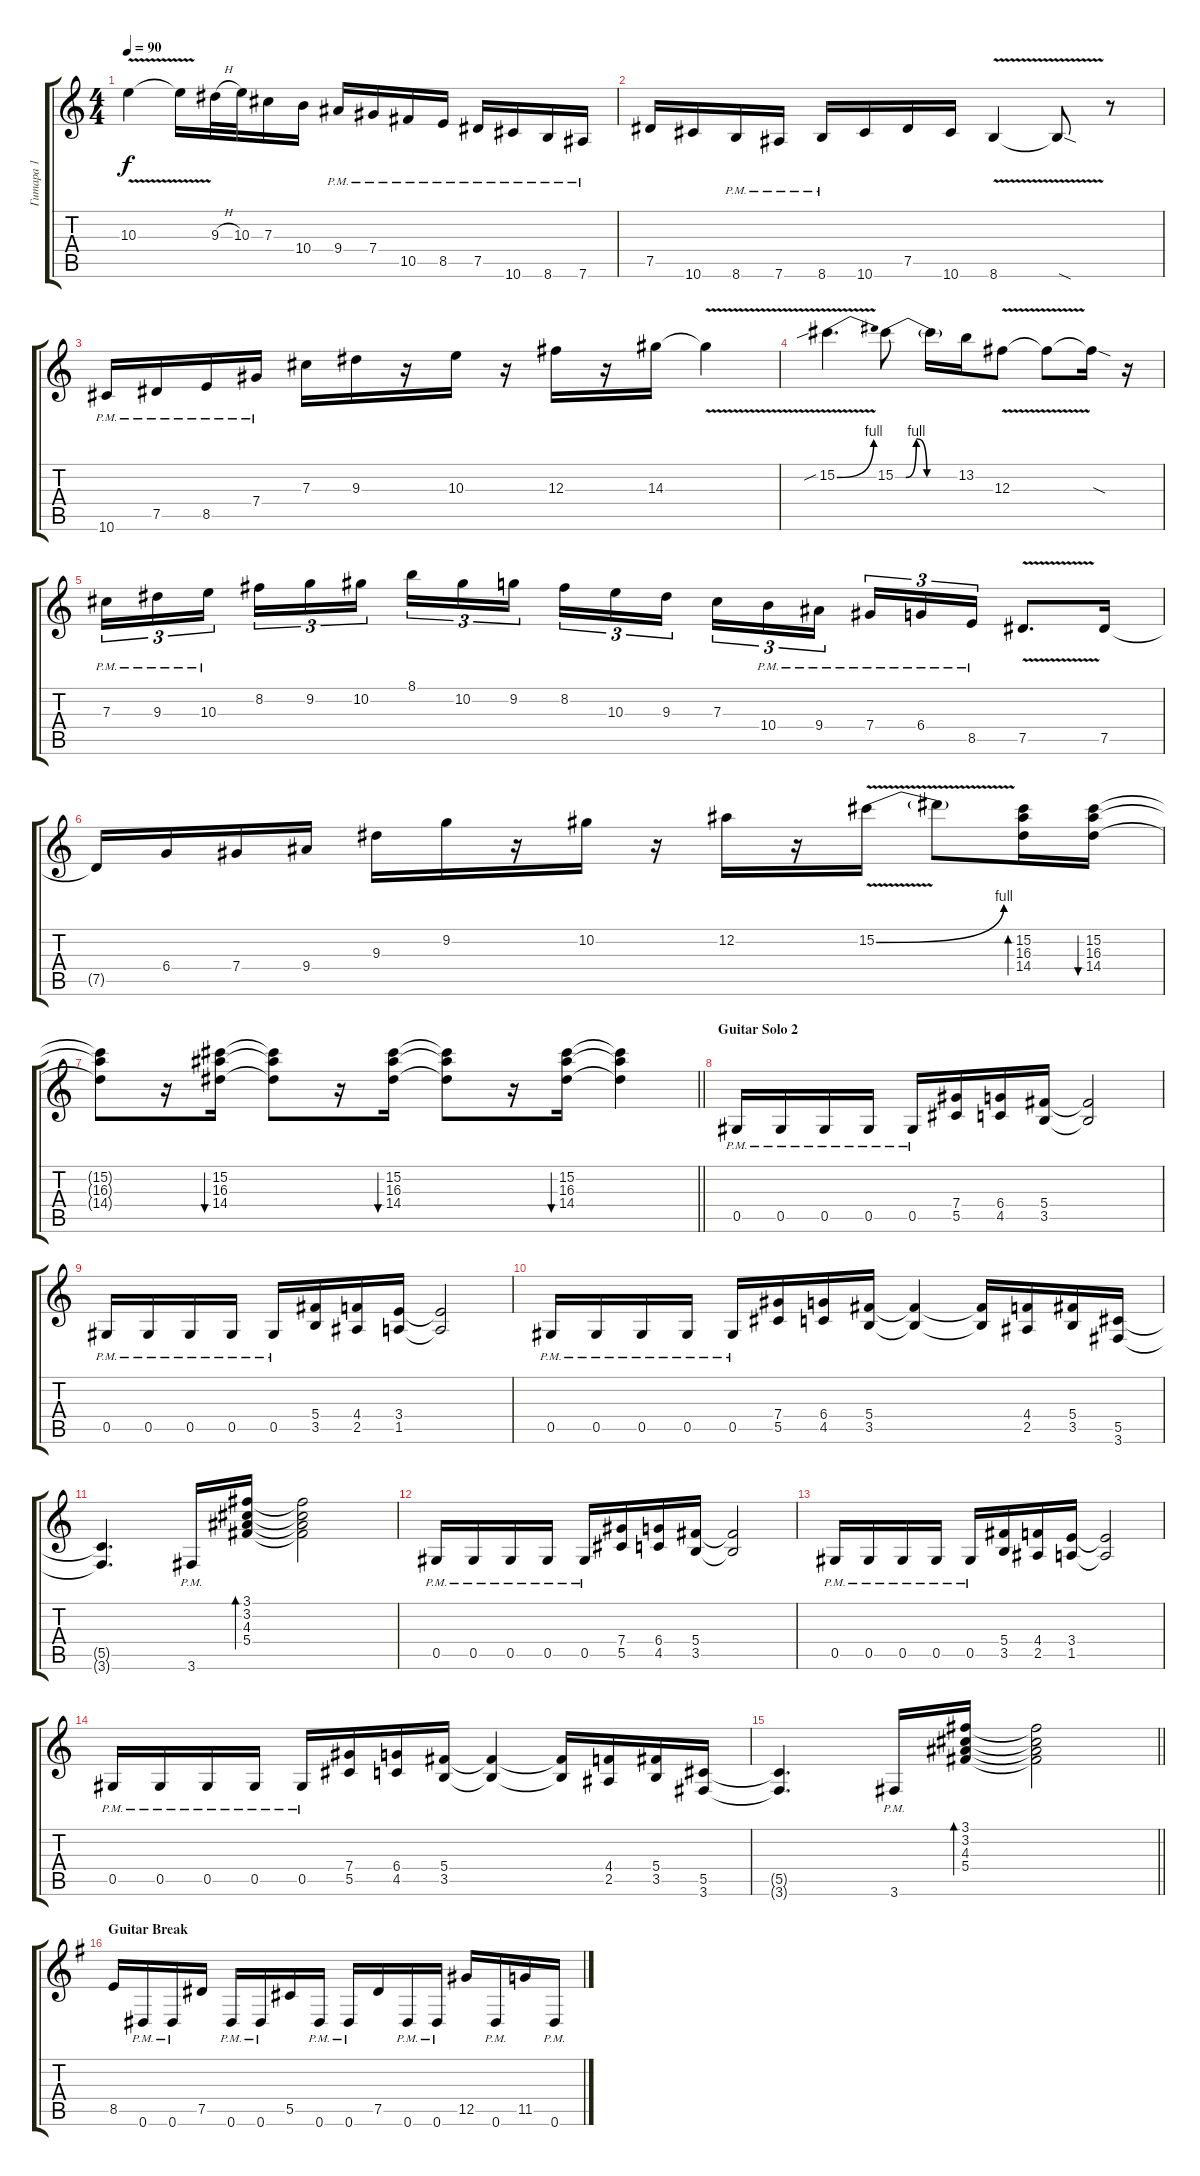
\track ("Гитара 1" "Гитара 1") {instrument distortionguitar}
\staff {score tabs}
\tuning (Eb4 Bb3 Gb3 Db3 Ab2 Eb2) {hide}
\ts (4 4)
\tempo 90
\clef g2
\ks aminor
10.3{v}.4{dy f} 10.3{t}.16 9.3{h}.32 10.3.32 7.3.16 10.4.16 9.4{pm}.16 7.4{pm}.16 10.5{pm}.16 8.5{pm}.16 7.5{pm}.16 10.6{pm}.16 8.6{pm}.16 7.6{pm}.16 |
7.5.16 10.6.16 8.6{pm}.16 7.6{pm}.16 8.6{pm}.16 10.6.16 7.5.16 10.6.16 8.6{v}.4 8.6{sod t}.8 r.8 |
10.6{pm}.16 7.5{pm}.16 8.5{pm}.16 7.4{pm}.16 7.3.16 9.3.16 r.16 10.3.16 r.16 12.3.16 r.16 14.3.16 14.3{v t}.4 |
15.2{be (bend 0 0 60 4) v sib}.4{d} 15.2{be (custom 0 0 10 0 20 4 30 0 60 0)}.8 15.2{t}.16 13.2.16 12.3{v}.8 12.3{t}.8 12.3{sod t}.16 r.16 |
7.3{pm}.16{tu (3 2)} 9.3{pm}.16{tu (3 2)} 10.3{pm}.16{tu (3 2) beam splitsecondary} 8.2.16{tu (3 2)} 9.2.16{tu (3 2)} 10.2.16{tu (3 2)} 8.1.16{tu (3 2)} 10.2.16{tu (3 2)} 9.2.16{tu (3 2) beam splitsecondary} 8.2.16{tu (3 2)} 10.3.16{tu (3 2)} 9.3.16{tu (3 2)} 7.3.16{tu (3 2)} 10.4{pm}.16{tu (3 2)} 9.4{pm}.16{tu (3 2) beam splitsecondary} 7.4{pm}.16{tu (3 2)} 6.4{pm}.16{tu (3 2)} 8.5{pm}.16{tu (3 2)} 7.5{v}.8{d} 7.5.16 |
7.5{t}.16 6.4.16 7.4.16 9.4.16 9.3.16 9.2.16 r.16 10.2.16 r.16 12.2.16 r.16 15.2{be (bend 0 0 60 4) v}.16 15.2{t}.8 (15.2 16.3 14.4).16{bd 60} (15.2 16.3 14.4).16{bu 60} |
\barLineRight lightlight
(15.2{t} 16.3{t} 14.4{t}).8 r.16 (15.2 16.3 14.4).16{bu 60} (15.2{t} 16.3{t} 14.4{t}).8 r.16 (15.2 16.3 14.4).16{bu 60} (15.2{t} 16.3{t} 14.4{t}).8 r.16 (15.2 16.3 14.4).16{bu 60} (15.2{t} 16.3{t} 14.4{t}).4 |
\section ("" "Guitar Solo 2")
0.5{pm}.16{volume 8} 0.5{pm}.16 0.5{pm}.16 0.5{pm}.16 0.5{pm}.16 (7.4 5.5).16 (6.4 4.5).16 (5.4 3.5).16 (5.4{t} 3.5{t}).2 |
0.5{pm}.16 0.5{pm}.16 0.5{pm}.16 0.5{pm}.16 0.5{pm}.16 (5.4 3.5).16 (4.4 2.5).16 (3.4 1.5).16 (3.4{t} 1.5{t}).2 |
0.5{pm}.16 0.5{pm}.16 0.5{pm}.16 0.5{pm}.16 0.5{pm}.16 (7.4 5.5).16 (6.4 4.5).16 (5.4 3.5).16 (5.4{t} 3.5{t}).4 (5.4{t} 3.5{t}).16 (4.4 2.5).16 (5.4 3.5).16 (5.5 3.6).16 |
(5.5{t} 3.6{t}).4{d} 3.6{pm}.16 (3.1 3.2 4.3 5.4).16{bd 120} (3.1{t} 3.2{t} 4.3{t} 5.4{t}).2 |
0.5{pm}.16 0.5{pm}.16 0.5{pm}.16 0.5{pm}.16 0.5{pm}.16 (7.4 5.5).16 (6.4 4.5).16 (5.4 3.5).16 (5.4{t} 3.5{t}).2 |
0.5{pm}.16 0.5{pm}.16 0.5{pm}.16 0.5{pm}.16 0.5{pm}.16 (5.4 3.5).16 (4.4 2.5).16 (3.4 1.5).16 (3.4{t} 1.5{t}).2 |
0.5{pm}.16 0.5{pm}.16 0.5{pm}.16 0.5{pm}.16 0.5{pm}.16 (7.4 5.5).16 (6.4 4.5).16 (5.4 3.5).16 (5.4{t} 3.5{t}).4 (5.4{t} 3.5{t}).16 (4.4 2.5).16 (5.4 3.5).16 (5.5 3.6).16 |
\barLineRight lightlight
(5.5{t} 3.6{t}).4{d} 3.6{pm}.16 (3.1 3.2 4.3 5.4).16{bd 120} (3.1{t} 3.2{t} 4.3{t} 5.4{t}).2 |
\section ("" "Guitar Break")
\ks eminor
8.5.16 0.6{pm}.16 0.6{pm}.16 7.5.16 0.6{pm}.16 0.6{pm}.16 5.5.16 0.6{pm}.16 0.6{pm}.16 7.5.16 0.6{pm}.16 0.6{pm}.16 12.5.16 0.6{pm}.16 11.5.16 0.6{pm}.16
